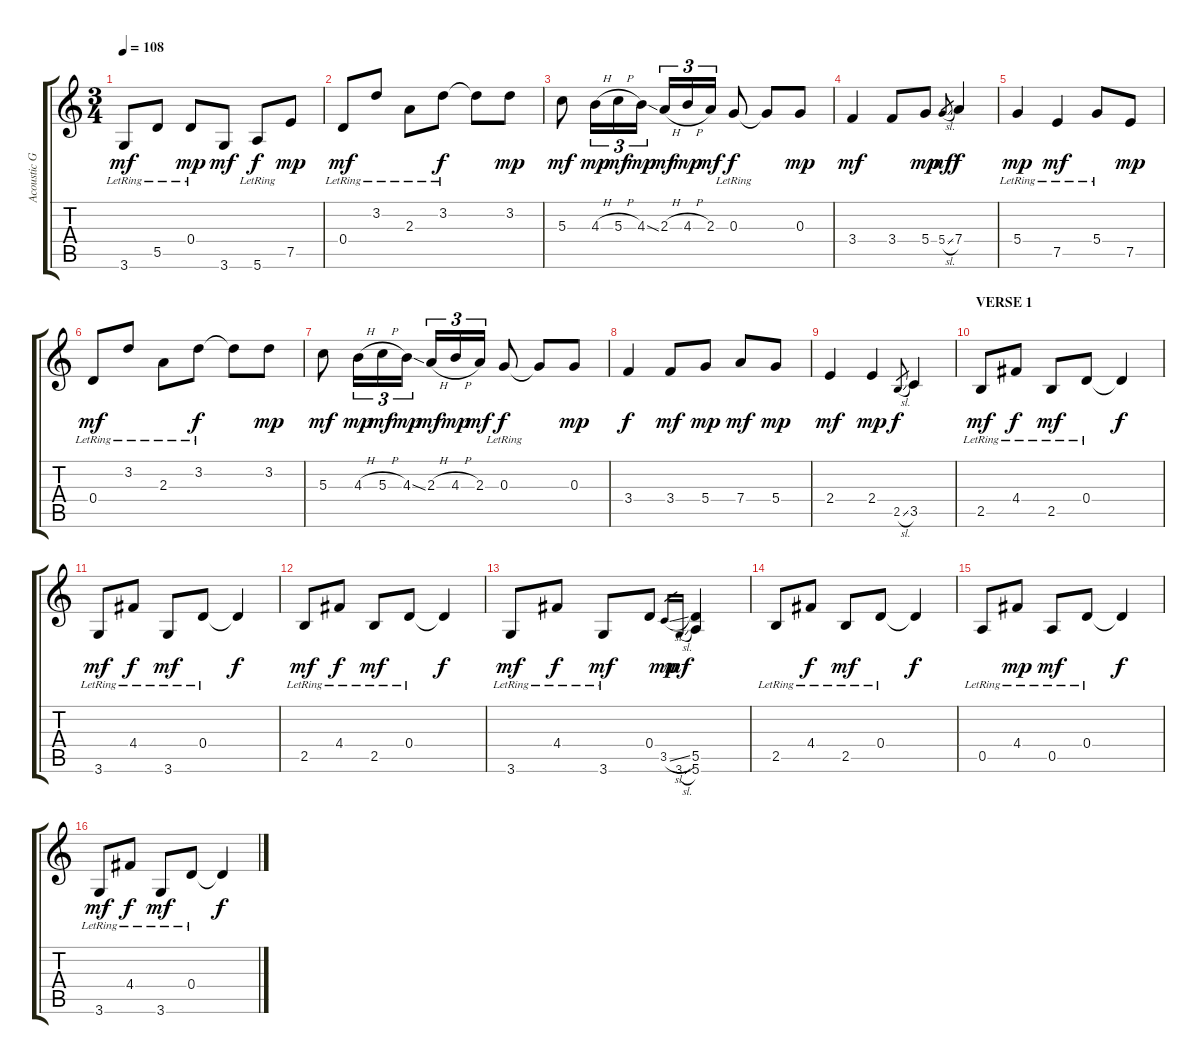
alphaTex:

\track ("Acoustic Gtr.1" "Acoustic G") {instrument acousticguitarsteel}
\staff {score tabs}
\tuning (E4 B3 G3 D3 A2 E2) {hide}
\ts (3 4)
\tempo 108
\clef g2
\ks c
3.6{lr}.8{dy mf} 5.5{lr}.8 0.4{lr}.8{dy mp} 3.6.8{dy mf} 5.6{lr}.8{dy f} 7.5.8{dy mp} |
0.4{lr}.8{dy mf} 3.2{lr}.8 2.3{lr}.8 3.2{lr}.8{dy f} 3.2{t}.8 3.2.8{dy mp} |
5.3.8{dy mf} 4.3{h}.16{tu (3 2) dy mp} 5.3{h}.16{tu (3 2) dy mf} 4.3{ss}.16{tu (3 2) dy mp} 2.3{h}.16{tu (3 2) dy mf} 4.3{h}.16{tu (3 2) dy mp} 2.3.16{tu (3 2) dy mf} 0.3{lr}.8{dy f} 0.3{t}.8 0.3.8{dy mp} |
3.4.4{dy mf} 3.4.8 5.4.8{dy mp} 5.4{sl}.8{gr dy mf} 7.4.4{dy f} |
5.4{lr}.4{dy mp} 7.5{lr}.4{dy mf} 5.4{lr}.8 7.5.8{dy mp} |
0.4{lr}.8{dy mf} 3.2{lr}.8 2.3{lr}.8 3.2{lr}.8{dy f} 3.2{t}.8 3.2.8{dy mp} |
5.3.8{dy mf} 4.3{h}.16{tu (3 2) dy mp} 5.3{h}.16{tu (3 2) dy mf} 4.3{ss}.16{tu (3 2) dy mp} 2.3{h}.16{tu (3 2) dy mf} 4.3{h}.16{tu (3 2) dy mp} 2.3.16{tu (3 2) dy mf} 0.3{lr}.8{dy f} 0.3{t}.8 0.3.8{dy mp} |
3.4.4{dy f} 3.4.8{dy mf} 5.4.8{dy mp} 7.4.8{dy mf} 5.4.8{dy mp} |
2.4.4{dy mf} 2.4.4{dy mp} 2.5{sl}.8{gr dy f} 3.5.4 |
\section ("" "VERSE 1")
2.5{lr}.8{dy mf} 4.4{lr}.8{dy f} 2.5{lr}.8{dy mf} 0.4{lr}.8 0.4{t}.4{dy f} |
3.6{lr}.8{dy mf} 4.4{lr}.8{dy f} 3.6{lr}.8{dy mf} 0.4{lr}.8 0.4{t}.4{dy f} |
2.5{lr}.8{dy mf} 4.4{lr}.8{dy f} 2.5{lr}.8{dy mf} 0.4{lr}.8 0.4{t}.4{dy f} |
3.6{lr}.8{dy mf} 4.4{lr}.8{dy f} 3.6{lr}.8{dy mf} 0.4.8 3.5{sl}.16{gr dy mp} 3.6{sl}.16{gr dy mf} (5.5 5.6).4 |
2.5{lr}.8 4.4{lr}.8{dy f} 2.5{lr}.8{dy mf} 0.4{lr}.8 0.4{t}.4{dy f} |
0.5{lr}.8 4.4{lr}.8{dy mp} 0.5{lr}.8{dy mf} 0.4{lr}.8 0.4{t}.4{dy f} |
3.6{lr}.8{dy mf} 4.4{lr}.8{dy f} 3.6{lr}.8{dy mf} 0.4{lr}.8 0.4{t}.4{dy f}
